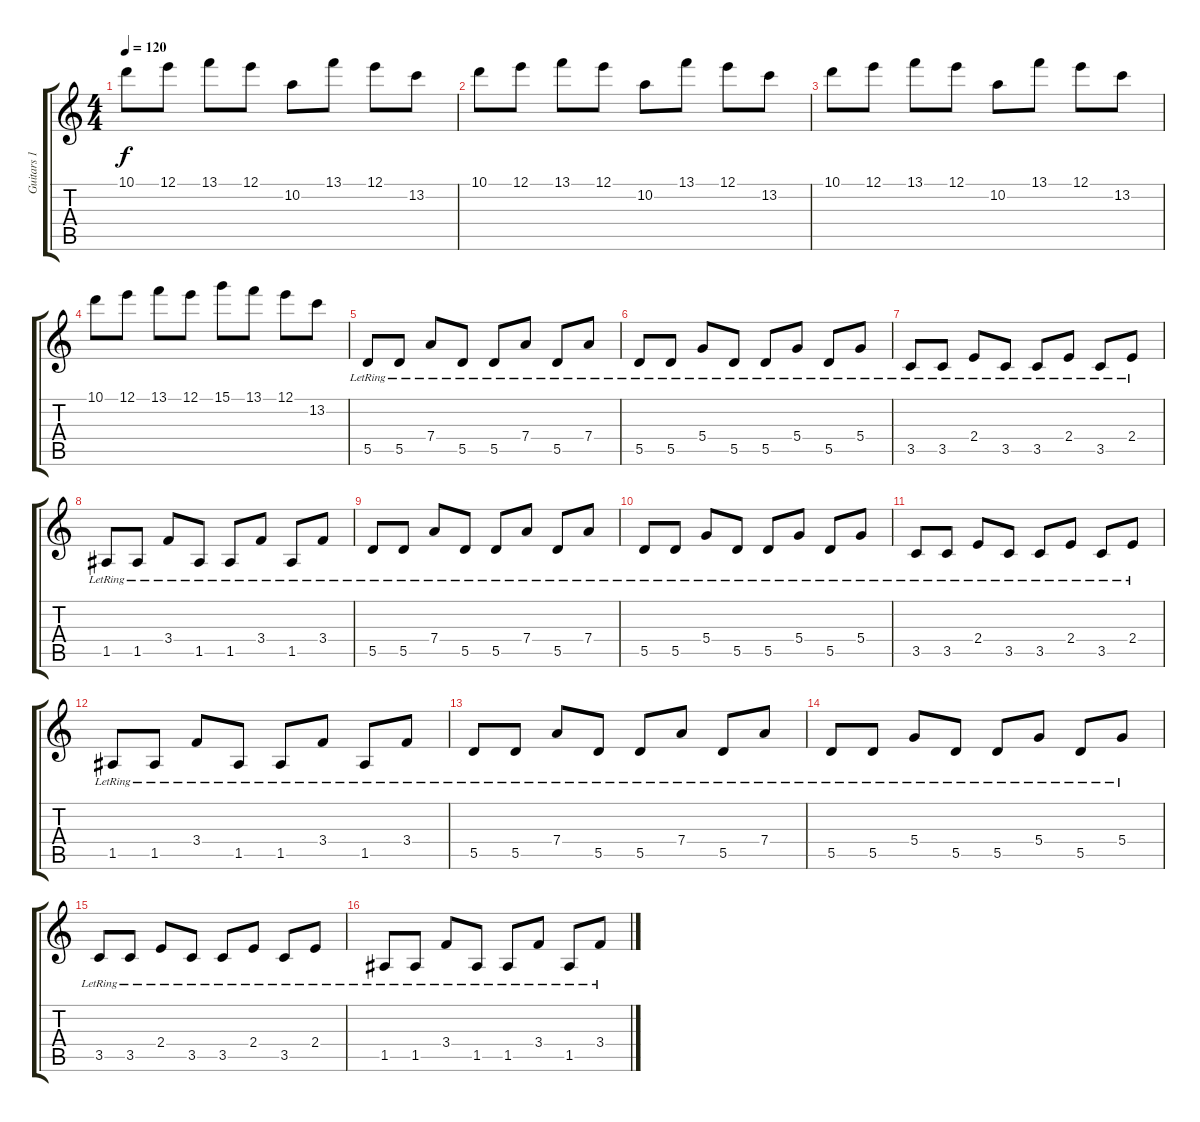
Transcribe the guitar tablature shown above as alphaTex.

\track ("Guitars 1" "Guitars 1") {instrument electricguitarjazz}
\staff {score tabs}
\tuning (E4 B3 G3 D3 A2 E2) {hide}
\ts (4 4)
\tempo 120
\clef g2
\ks c
10.1.8{dy f volume 16 instrument acousticgrandpiano} 12.1.8 13.1.8 12.1.8 10.2.8 13.1.8 12.1.8 13.2.8 |
10.1.8 12.1.8 13.1.8 12.1.8 10.2.8 13.1.8 12.1.8 13.2.8 |
10.1.8 12.1.8 13.1.8 12.1.8 10.2.8 13.1.8 12.1.8 13.2.8 |
10.1.8 12.1.8 13.1.8 12.1.8 15.1.8 13.1.8 12.1.8 13.2.8 |
5.5{lr}.8{volume 16 instrument electricguitarjazz} 5.5{lr}.8 7.4{lr}.8 5.5{lr}.8 5.5{lr}.8 7.4{lr}.8 5.5{lr}.8 7.4{lr}.8 |
5.5{lr}.8 5.5{lr}.8 5.4{lr}.8 5.5{lr}.8 5.5{lr}.8 5.4{lr}.8 5.5{lr}.8 5.4{lr}.8 |
3.5{lr}.8 3.5{lr}.8 2.4{lr}.8 3.5{lr}.8 3.5{lr}.8 2.4{lr}.8 3.5{lr}.8 2.4{lr}.8 |
1.5{lr}.8 1.5{lr}.8 3.4{lr}.8 1.5{lr}.8 1.5{lr}.8 3.4{lr}.8 1.5{lr}.8 3.4{lr}.8 |
5.5{lr}.8{volume 16 instrument electricguitarjazz} 5.5{lr}.8 7.4{lr}.8 5.5{lr}.8 5.5{lr}.8 7.4{lr}.8 5.5{lr}.8 7.4{lr}.8 |
5.5{lr}.8 5.5{lr}.8 5.4{lr}.8 5.5{lr}.8 5.5{lr}.8 5.4{lr}.8 5.5{lr}.8 5.4{lr}.8 |
3.5{lr}.8 3.5{lr}.8 2.4{lr}.8 3.5{lr}.8 3.5{lr}.8 2.4{lr}.8 3.5{lr}.8 2.4{lr}.8 |
1.5{lr}.8 1.5{lr}.8 3.4{lr}.8 1.5{lr}.8 1.5{lr}.8 3.4{lr}.8 1.5{lr}.8 3.4{lr}.8 |
5.5{lr}.8{volume 16 instrument electricguitarjazz} 5.5{lr}.8 7.4{lr}.8 5.5{lr}.8 5.5{lr}.8 7.4{lr}.8 5.5{lr}.8 7.4{lr}.8 |
5.5{lr}.8 5.5{lr}.8 5.4{lr}.8 5.5{lr}.8 5.5{lr}.8 5.4{lr}.8 5.5{lr}.8 5.4{lr}.8 |
3.5{lr}.8 3.5{lr}.8 2.4{lr}.8 3.5{lr}.8 3.5{lr}.8 2.4{lr}.8 3.5{lr}.8 2.4{lr}.8 |
1.5{lr}.8 1.5{lr}.8 3.4{lr}.8 1.5{lr}.8 1.5{lr}.8 3.4{lr}.8 1.5{lr}.8 3.4{lr}.8
